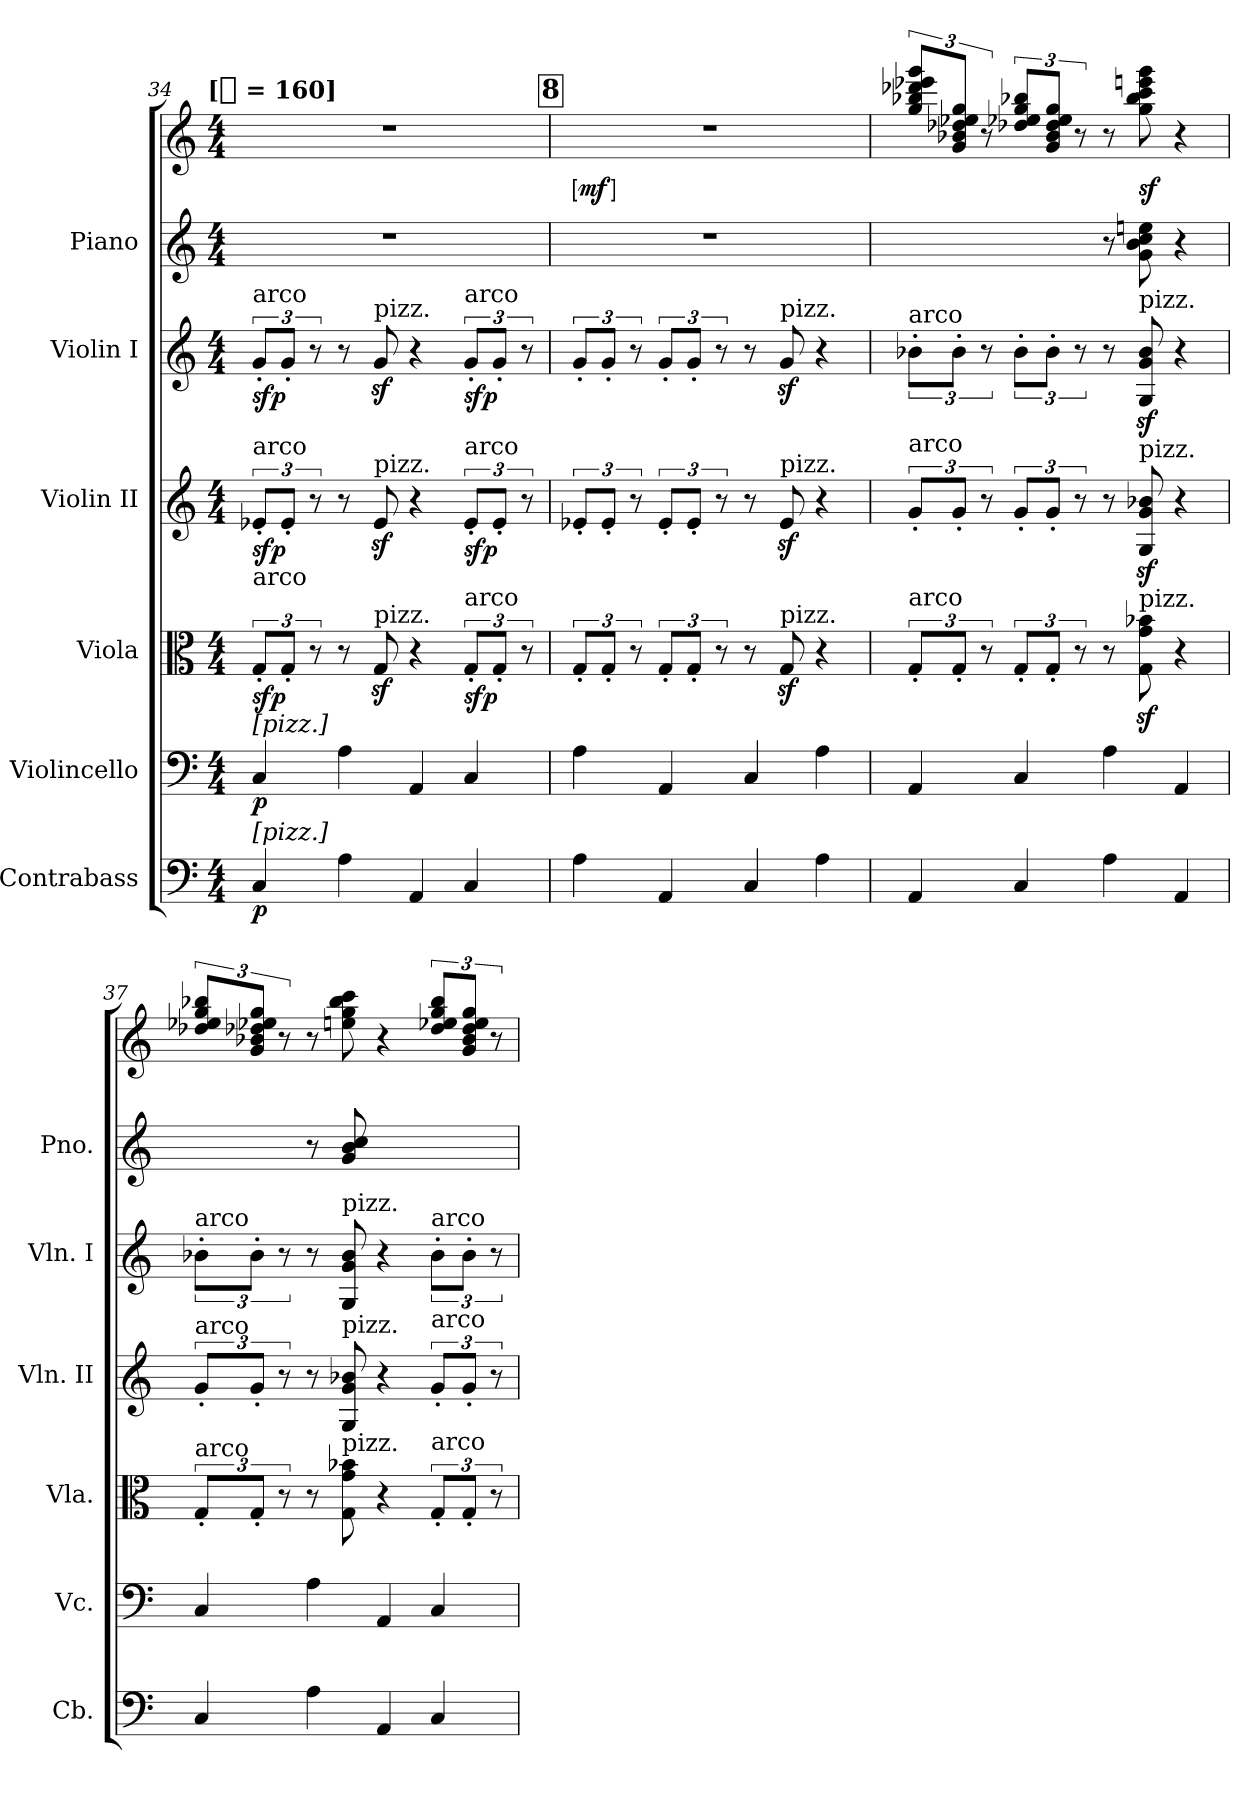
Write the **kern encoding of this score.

**kern	**dynam	**kern	**dynam	**kern	**dynam	**kern	**dynam	**kern	**dynam	**kern	**kern	**dynam
*part6	*part6	*part5	*part5	*part4	*part4	*part3	*part3	*part2	*part2	*part1	*part1	*part1
*staff7	*staff7	*staff6	*staff6	*staff5	*staff5	*staff4	*staff4	*staff3	*staff3	*staff2	*staff1	*staff1/2
*I"Contrabass	*	*I"Violincello	*	*I"Viola	*	*I"Violin II	*	*I"Violin I	*	*I"Piano	*	*
*I'Cb.	*	*I'Vc.	*	*I'Vla.	*	*I'Vln. II	*	*I'Vln. I	*	*I'Pno.	*	*
*clefF4	*	*clefF4	*	*clefC3	*	*clefG2	*	*clefG2	*	*clefG2	*clefG2	*
*ITrd7c12	*	*	*	*	*	*	*	*	*	*	*	*
*k[]	*	*k[]	*	*k[]	*	*k[]	*	*k[]	*	*k[]	*k[]	*
*C:	*	*C:	*	*C:	*	*C:	*	*C:	*	*C:	*C:	*
!!LO:TX:omd:t=[[quarter] = 160]
*M4/4	*	*M4/4	*	*M4/4	*	*M4/4	*	*M4/4	*	*M4/4	*M4/4	*
*MM160	*	*MM160	*	*MM160	*	*MM160	*	*MM160	*	*MM160	*MM160	*
=34	=34	=34	=34	=34	=34	=34	=34	=34	=34	=34	=34	=34
!	!	!	!	!	!	!	!	!LO:TX:a:t=arco	!	!	!	!
!	!	!	!	!	!	!LO:TX:a:t=arco	!	!	!	!	!	!
!	!	!	!	!	!	!LO:TX:b:t=arco	!	!	!	!	!	!
!	!	!LO:TX:a:t=[pizz.]	!	!	!	!	!	!	!	!	!	!
!LO:TX:a:t=[pizz.]	!	!	!	!	!	!	!	!	!	!	!	!
4CC	p	4C	p	12G'L	sfp	12e-X'L	sfp	12g'L	sfp	1r	1r	.
.	.	.	.	12G'J	.	12e-'J	.	12g'J	.	.	.	.
.	.	.	.	12r	.	12r	.	12r	.	.	.	.
4AA	.	4A	.	8r	.	8r	.	8r	.	.	.	.
!	!	!	!	!	!	!	!	!LO:TX:a:t=pizz.	!	!	!	!
!	!	!	!	!	!	!LO:TX:a:t=pizz.	!	!	!	!	!	!
!	!	!	!	!LO:TX:a:t=pizz.	!	!	!	!	!	!	!	!
.	.	.	.	8Gz	.	8e-z	.	8gz	.	.	.	.
4AAA	.	4AA	.	4r	.	4r	.	4r	.	.	.	.
!	!	!	!	!	!	!	!	!LO:TX:a:t=arco	!	!	!	!
!	!	!	!	!	!	!LO:TX:a:t=arco	!	!	!	!	!	!
!	!	!	!	!LO:TX:a:t=arco	!	!	!	!	!	!	!	!
4CC	.	4C	.	12G'L	sfp	12e-'L	sfp	12g'L	sfp	.	.	.
.	.	.	.	12G'J	.	12e-'J	.	12g'J	.	.	.	.
.	.	.	.	12r	.	12r	.	12r	.	.	.	.
!!LO:REH:place=s1:t=8
=35	=35	=35	=35	=35	=35	=35	=35	=35	=35	=35	=35	=35
!	!	!	!	!	!	!	!	!	!	!	!	!LO:DY:ed=brack
4AA	.	4A	.	12G'L	.	12e-X'L	.	12g'L	.	1r	1r	mf
.	.	.	.	12G'J	.	12e-'J	.	12g'J	.	.	.	.
.	.	.	.	12r	.	12r	.	12r	.	.	.	.
4AAA	.	4AA	.	12G'L	.	12e-'L	.	12g'L	.	.	.	.
.	.	.	.	12G'J	.	12e-'J	.	12g'J	.	.	.	.
.	.	.	.	12r	.	12r	.	12r	.	.	.	.
4CC	.	4C	.	8r	.	8r	.	8r	.	.	.	.
!	!	!	!	!	!	!	!	!LO:TX:a:t=pizz.	!	!	!	!
!	!	!	!	!	!	!LO:TX:a:t=pizz.	!	!	!	!	!	!
!	!	!	!	!LO:TX:a:t=pizz.	!	!	!	!	!	!	!	!
.	.	.	.	8Gz	.	8e-z	.	8gz	.	.	.	.
4AA	.	4A	.	4r	.	4r	.	4r	.	.	.	.
=36	=36	=36	=36	=36	=36	=36	=36	=36	=36	=36	=36	=36
!	!	!	!	!	!	!	!	!LO:TX:a:t=arco	!	!	!	!
!	!	!	!	!	!	!LO:TX:a:t=arco	!	!	!	!	!	!
!	!	!	!	!LO:TX:a:t=arco	!	!	!	!	!	!	!	!
4AAA	.	4AA	.	12G'L	.	12g'L	.	12b-X'L	.	2ryy	12gg\ 12bb-X\ 12ddd-X\ 12eee-X\ 12ggg\L	.
.	.	.	.	12G'J	.	12g'J	.	12b-'J	.	.	12g/ 12b-X/ 12dd-X/ 12ee-X/ 12gg/J	.
.	.	.	.	12r	.	12r	.	12r	.	.	12r	.
4CC	.	4C	.	12G'L	.	12g'L	.	12b-'L	.	.	12dd-X\ 12ee-X\ 12gg\ 12bb-X\L	.
.	.	.	.	12G'J	.	12g'J	.	12b-'J	.	.	12g/ 12b-/ 12dd-/ 12ee-/ 12gg/J	.
.	.	.	.	12r	.	12r	.	12r	.	.	12r	.
4AA	.	4A	.	8r	.	8r	.	8r	.	8r	8r	.
!	!	!	!	!	!	!	!	!LO:TX:a:t=pizz.	!	!	!	!
!	!	!	!	!	!	!LO:TX:a:t=pizz.	!	!	!	!	!	!
!	!	!	!	!LO:TX:a:t=pizz.	!	!	!	!	!	!	!	!
.	.	.	.	8Gz 8gz 8b-Xz	.	8Gz 8gz 8b-Xz	.	8Gz 8gz 8b-z	.	8g 8b 8cc 8een	8gg 8bb- 8ccc 8eeen 8ggg	sf
4AAA	.	4AA	.	4r	.	4r	.	4r	.	4r	4r	.
=37	=37	=37	=37	=37	=37	=37	=37	=37	=37	=37	=37	=37
!	!	!	!	!	!	!	!	!LO:TX:a:t=arco	!	!	!	!
!	!	!	!	!	!	!LO:TX:a:t=arco	!	!	!	!	!	!
!	!	!	!	!LO:TX:a:t=arco	!	!	!	!	!	!	!	!
4CC	.	4C	.	12G'L	.	12g'L	.	12b-X'L	.	4ryy	12dd-X\ 12ee-X\ 12gg\ 12bb-X\L	.
.	.	.	.	12G'J	.	12g'J	.	12b-'J	.	.	12g/ 12b-X/ 12dd-X/ 12ee-X/ 12gg/J	.
.	.	.	.	12r	.	12r	.	12r	.	.	12r	.
4AA	.	4A	.	8r	.	8r	.	8r	.	8r	8r	.
!	!	!	!	!	!	!	!	!LO:TX:a:t=pizz.	!	!	!	!
!	!	!	!	!	!	!LO:TX:a:t=pizz.	!	!	!	!	!	!
!	!	!	!	!LO:TX:a:t=pizz.	!	!	!	!	!	!	!	!
.	.	.	.	8G 8g 8b-X	.	8G 8g 8b-X	.	8G 8g 8b-	.	8g 8b 8cc	8een 8gg 8bb- 8ccc	.
4AAA	.	4AA	.	4r	.	4r	.	4r	.	2ryy	4r	.
!	!	!	!	!	!	!	!	!LO:TX:a:t=arco	!	!	!	!
!	!	!	!	!	!	!LO:TX:a:t=arco	!	!	!	!	!	!
!	!	!	!	!LO:TX:a:t=arco	!	!	!	!	!	!	!	!
4CC	.	4C	.	12G'L	.	12g'L	.	12b-'L	.	.	12dd-\ 12ee-X\ 12gg\ 12bb-\L	.
.	.	.	.	12G'J	.	12g'J	.	12b-'J	.	.	12g/ 12b-/ 12dd-/ 12ee-/ 12gg/J	.
.	.	.	.	12r	.	12r	.	12r	.	.	12r	.
=	=	=	=	=	=	=	=	=	=	=	=	=
*-	*-	*-	*-	*-	*-	*-	*-	*-	*-	*-	*-	*-
